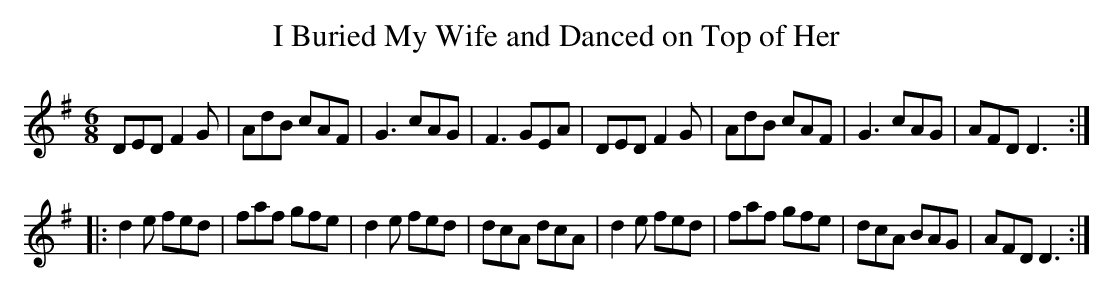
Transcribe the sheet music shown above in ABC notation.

X:1
T:I Buried My Wife and Danced on Top of Her
M:6/8
K:Dmix
DED F2G|AdB cAF|G3 cAG|F3 GEA|DED F2G|AdB cAF|G3 cAG|AFD D3:|
|:d2e fed|faf gfe|d2e fed|dcA dcA|d2e fed|faf gfe|dcA BAG|AFD D3:|
